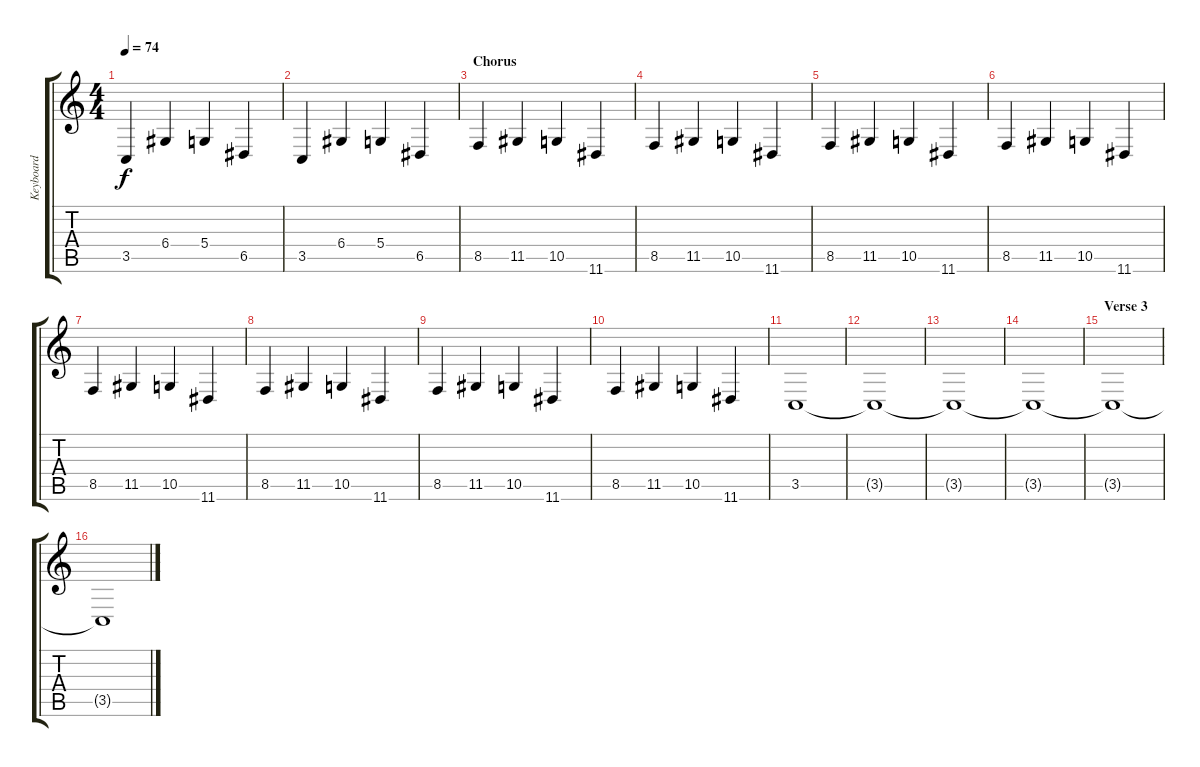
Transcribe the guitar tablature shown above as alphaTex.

\track ("Keyboard" "Keyboard") {instrument stringensemble2}
\staff {score tabs}
\tuning (E4 B3 G3 D3 A2 E2) {hide}
\ts (4 4)
\tempo 74
\clef g2
\ks c
3.5.4{dy f} 6.4.4 5.4.4 6.5.4 |
3.5.4 6.4.4 5.4.4 6.5.4 |
\section ("" "Chorus")
8.5.4 11.5.4 10.5.4 11.6.4 |
8.5.4 11.5.4 10.5.4 11.6.4 |
8.5.4 11.5.4 10.5.4 11.6.4 |
8.5.4 11.5.4 10.5.4 11.6.4 |
8.5.4 11.5.4 10.5.4 11.6.4 |
8.5.4 11.5.4 10.5.4 11.6.4 |
8.5.4 11.5.4 10.5.4 11.6.4 |
8.5.4 11.5.4 10.5.4 11.6.4 |
3.5.1 |
3.5{t}.1 |
3.5{t}.1 |
3.5{t}.1 |
\section ("" "Verse 3")
3.5{t}.1{volume 0} |
3.5{t}.1
